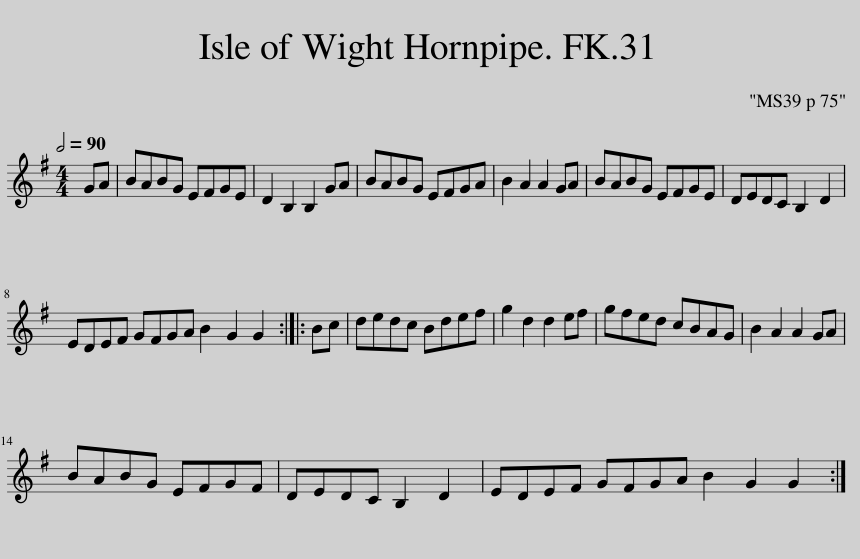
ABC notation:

X:1
L:1/8
Q:1/2=90
M:4/4
I:linebreak $
K:G
V:1 treble
V:1
 GA | BABG EFGE | D2 B,2 B,2 GA | BABG EFGA | B2 A2 A2 GA | %5
 BABG EFGE | DEDC B,2 D2 |$ EDEF GFGA B2 G2 G2 :: Bc | dedc Bdef | %10
 g2 d2 d2 ef | gfed cBAG | B2 A2 A2 GA |$ BABG EFGF | DEDC B,2 D2 | %15
 EDEF GFGA B2 G2 G2 :| %16
